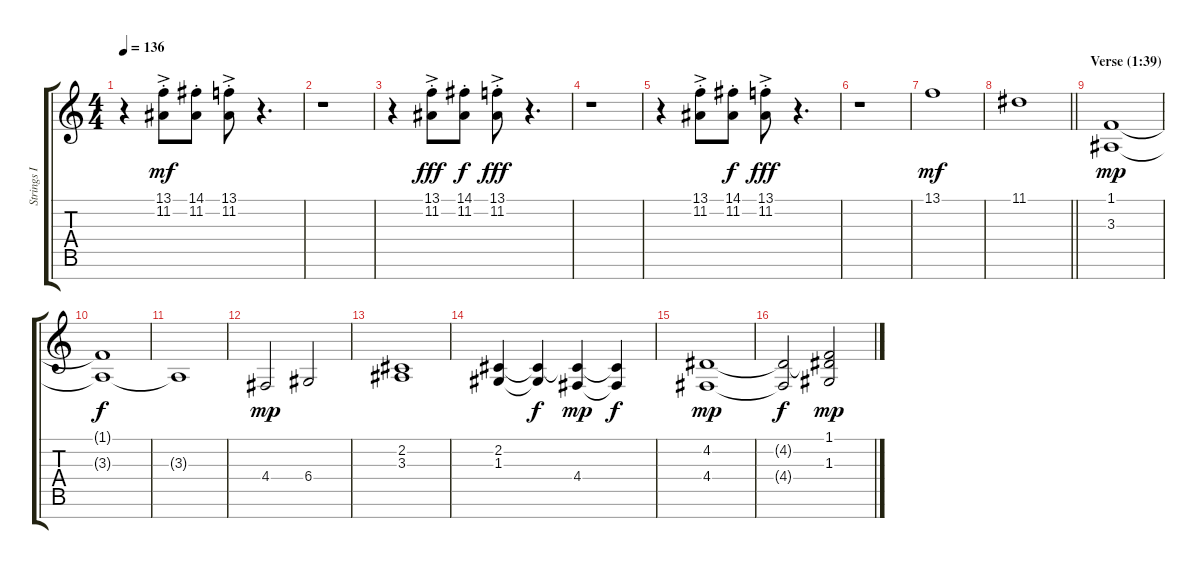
\track ("Strings I" "Strings I") {instrument stringensemble1}
\staff {score tabs}
\tuning (E4 B3 G3 D3 A2 E2 B1) {hide}
\ts (4 4)
\tempo 136
\clef g2
\ks c
r.4{dy mf} (13.1{ac st} 11.2{st}).8 (14.1{st} 11.2{st}).8 (13.1{ac st} 11.2{st}).8 r.4{d} |
r.1 |
r.4 (13.1{ac st} 11.2{st}).8{dy fff} (14.1{st} 11.2{st}).8{dy f} (13.1{ac st} 11.2{st}).8{dy fff} r.4{d} |
r.1 |
r.4 (13.1{ac st} 11.2{st}).8 (14.1{st} 11.2{st}).8{dy f} (13.1{ac st} 11.2{st}).8{dy fff} r.4{d} |
r.1 |
13.1.1{dy mf} |
\barLineRight lightlight
11.1.1 |
\section ("" "Verse (1:39)")
(1.1 3.3).1{dy mp} |
(1.1{t} 3.3{t}).1{dy f} |
3.3{t}.1 |
4.4.2{dy mp} 6.4.2 |
(2.2 3.3).1 |
(2.2 1.3).4 (2.2{t} 1.3{t}).4{dy f} (2.2{t} 4.4).4{dy mp} (2.2{t} 4.4{t}).4{dy f} |
(4.2 4.4).1{dy mp} |
(4.2{t} 4.4{t}).2{dy f} (1.1 4.2{t} 1.3).2{dy mp}
